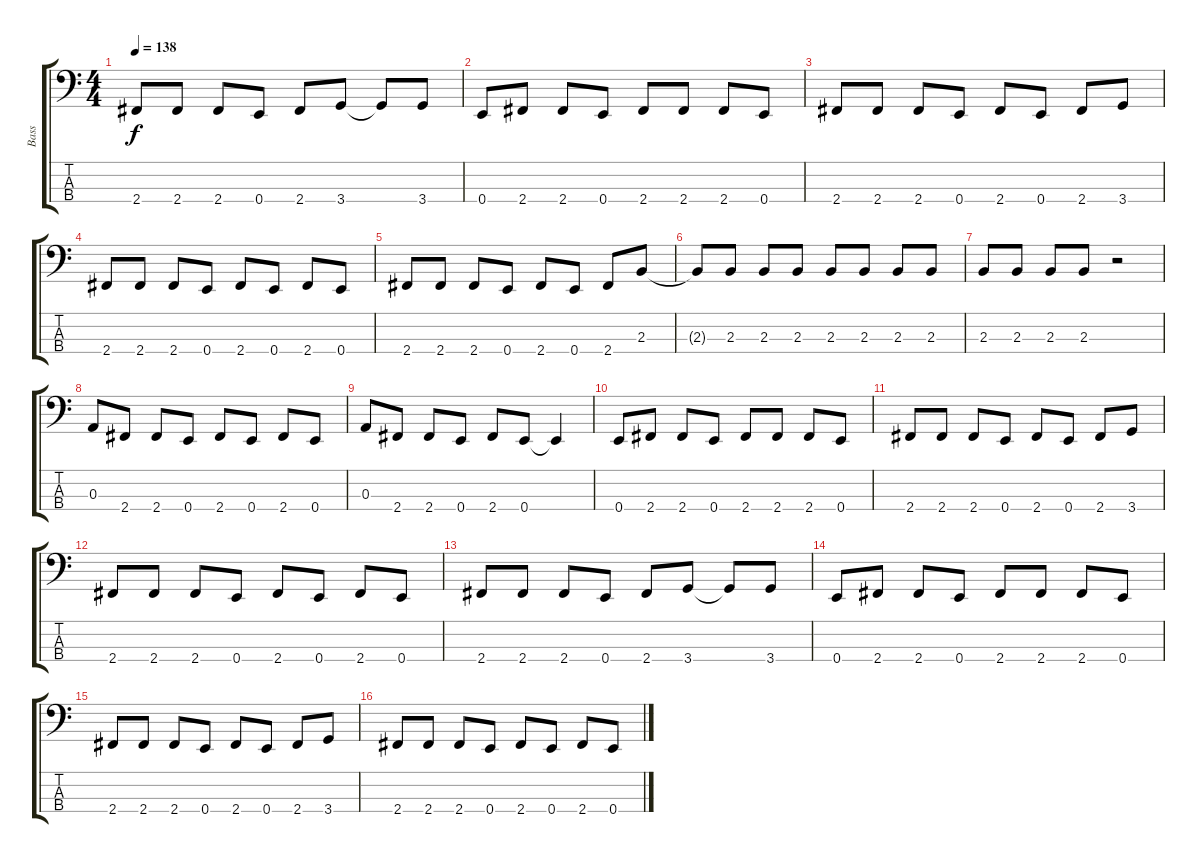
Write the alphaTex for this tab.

\track ("Bass" "Bass") {instrument electricbassfinger}
\staff {score tabs}
\tuning (G2 D2 A1 E1) {hide}
\ts (4 4)
\tempo 138
\clef f4
\ks c
2.4.8{dy f} 2.4.8 2.4.8 0.4.8 2.4.8 3.4.8 3.4{t}.8 3.4.8 |
0.4.8 2.4.8 2.4.8 0.4.8 2.4.8 2.4.8 2.4.8 0.4.8 |
2.4.8 2.4.8 2.4.8 0.4.8 2.4.8 0.4.8 2.4.8 3.4.8 |
2.4.8 2.4.8 2.4.8 0.4.8 2.4.8 0.4.8 2.4.8 0.4.8 |
2.4.8 2.4.8 2.4.8 0.4.8 2.4.8 0.4.8 2.4.8 2.3.8 |
2.3{t}.8 2.3.8 2.3.8 2.3.8 2.3.8 2.3.8 2.3.8 2.3.8 |
2.3.8 2.3.8 2.3.8 2.3.8 r.2 |
0.3.8 2.4.8 2.4.8 0.4.8 2.4.8 0.4.8 2.4.8 0.4.8 |
0.3.8 2.4.8 2.4.8 0.4.8 2.4.8 0.4.8 0.4{t}.4 |
0.4.8 2.4.8 2.4.8 0.4.8 2.4.8 2.4.8 2.4.8 0.4.8 |
2.4.8 2.4.8 2.4.8 0.4.8 2.4.8 0.4.8 2.4.8 3.4.8 |
2.4.8 2.4.8 2.4.8 0.4.8 2.4.8 0.4.8 2.4.8 0.4.8 |
2.4.8 2.4.8 2.4.8 0.4.8 2.4.8 3.4.8 3.4{t}.8 3.4.8 |
0.4.8 2.4.8 2.4.8 0.4.8 2.4.8 2.4.8 2.4.8 0.4.8 |
2.4.8 2.4.8 2.4.8 0.4.8 2.4.8 0.4.8 2.4.8 3.4.8 |
2.4.8 2.4.8 2.4.8 0.4.8 2.4.8 0.4.8 2.4.8 0.4.8
